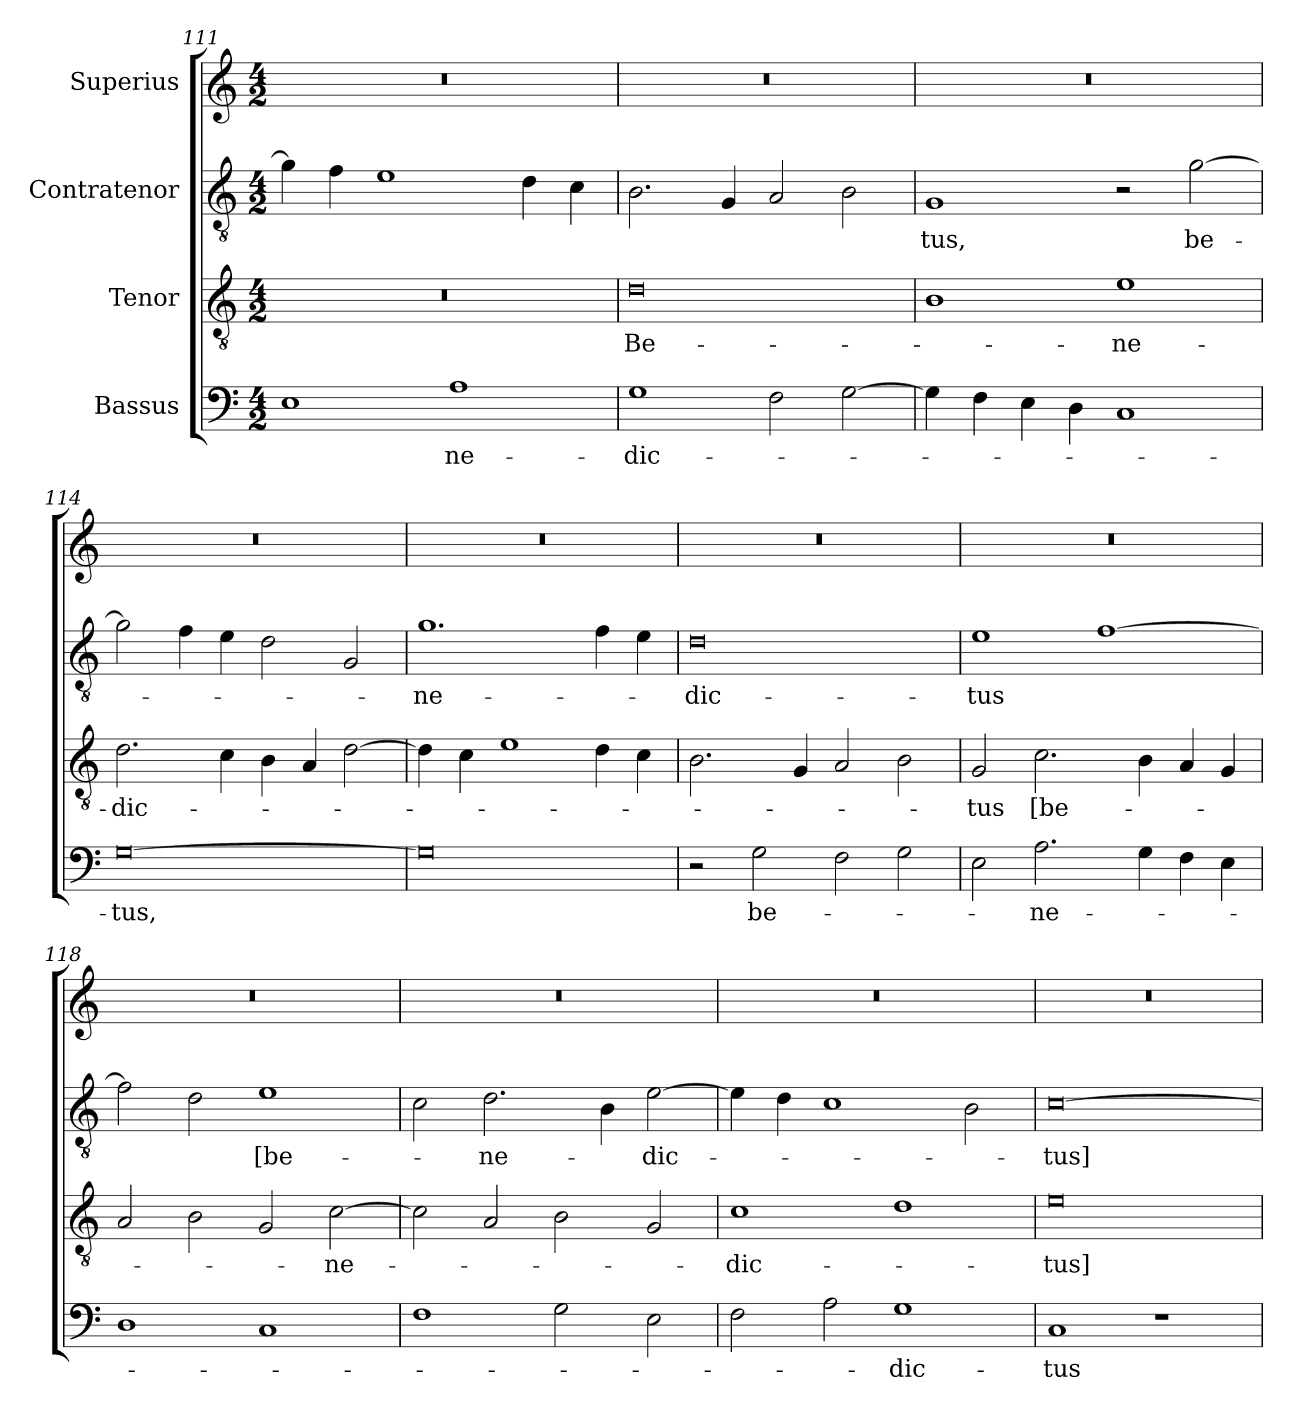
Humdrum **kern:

**kern	**text	**kern	**text	**kern	**text	**kern
*part4	*part4	*part3	*part3	*part2	*part2	*part1
*staff4	*staff4	*staff3	*staff3	*staff2	*staff2	*staff1
*I"Bassus	*	*I"Tenor	*	*I"Contratenor	*	*I"Superius
*clefF4	*	*clefGv2	*	*clefGv2	*	*clefG2
*k[]	*	*k[]	*	*k[]	*	*k[]
*M4/2	*	*M4/2	*	*M4/2	*	*M4/2
=111	=111	=111	=111	=111	=111	=111
1E\	.	0r	.	4g\]	.	0r
.	.	.	.	4f\	.	.
.	.	.	.	1e\	.	.
1A\	-ne-	.	.	.	.	.
.	.	.	.	4d\	.	.
.	.	.	.	4c\	.	.
=112	=112	=112	=112	=112	=112	=112
1G\	-dic-	0d\	Be-	2.B\	.	0r
.	.	.	.	4G/	.	.
2F\	.	.	.	2A/	.	.
[2G\	.	.	.	2B\	.	.
=113	=113	=113	=113	=113	=113	=113
4G\]	.	1B\	.	1G/	-tus,	0r
4F\	.	.	.	.	.	.
4E\	.	.	.	.	.	.
4D\	.	.	.	.	.	.
1C/	.	1e\	-ne-	2r	.	.
.	.	.	.	[2g\	be-	.
=114	=114	=114	=114	=114	=114	=114
[0G\	-tus,	2.d\	-dic-	2g\]	.	0r
.	.	.	.	4f\	.	.
.	.	4c\	.	4e\	.	.
.	.	4B\	.	2d\	.	.
.	.	4A/	.	.	.	.
.	.	[2d\	.	2G/	.	.
=115	=115	=115	=115	=115	=115	=115
0G\]	.	4d\]	.	1.g\	-ne-	0r
.	.	4c\	.	.	.	.
.	.	1e\	.	.	.	.
.	.	4d\	.	4f\	.	.
.	.	4c\	.	4e\	.	.
=116	=116	=116	=116	=116	=116	=116
2r	.	2.B\	.	0d\	-dic-	0r
2G\	be-	.	.	.	.	.
.	.	4G/	.	.	.	.
2F\	.	2A/	.	.	.	.
2G\	.	2B\	.	.	.	.
=117	=117	=117	=117	=117	=117	=117
2E\	.	2G/	-tus	1e\	-tus	0r
2.A\	-ne-	2.c\	[be-	.	.	.
.	.	.	.	[1f\	.	.
4G\	.	4B\	.	.	.	.
4F\	.	4A/	.	.	.	.
4E\	.	4G/	.	.	.	.
=118	=118	=118	=118	=118	=118	=118
1D\	.	2A/	.	2f\]	.	0r
.	.	2B\	.	2d\	.	.
1C/	.	2G/	.	1e\	[be-	.
.	.	[2c\	-ne-	.	.	.
=119	=119	=119	=119	=119	=119	=119
1F\	.	2c\]	.	2c\	.	0r
.	.	2A/	.	2.d\	-ne-	.
2G\	.	2B\	.	.	.	.
.	.	.	.	4B\	.	.
2E\	.	2G/	.	[2e\	-dic-	.
=120	=120	=120	=120	=120	=120	=120
2F\	.	1c\	-dic-	4e\]	.	0r
.	.	.	.	4d\	.	.
2A\	.	.	.	1c\	.	.
1G\	-dic-	1d\	.	.	.	.
.	.	.	.	2B\	.	.
=121	=121	=121	=121	=121	=121	=121
1C/	-tus	0e\	-tus]	[0c\	-tus]	0r
1r	.	.	.	.	.	.
=	=	=	=	=	=	=
*-	*-	*-	*-	*-	*-	*-
